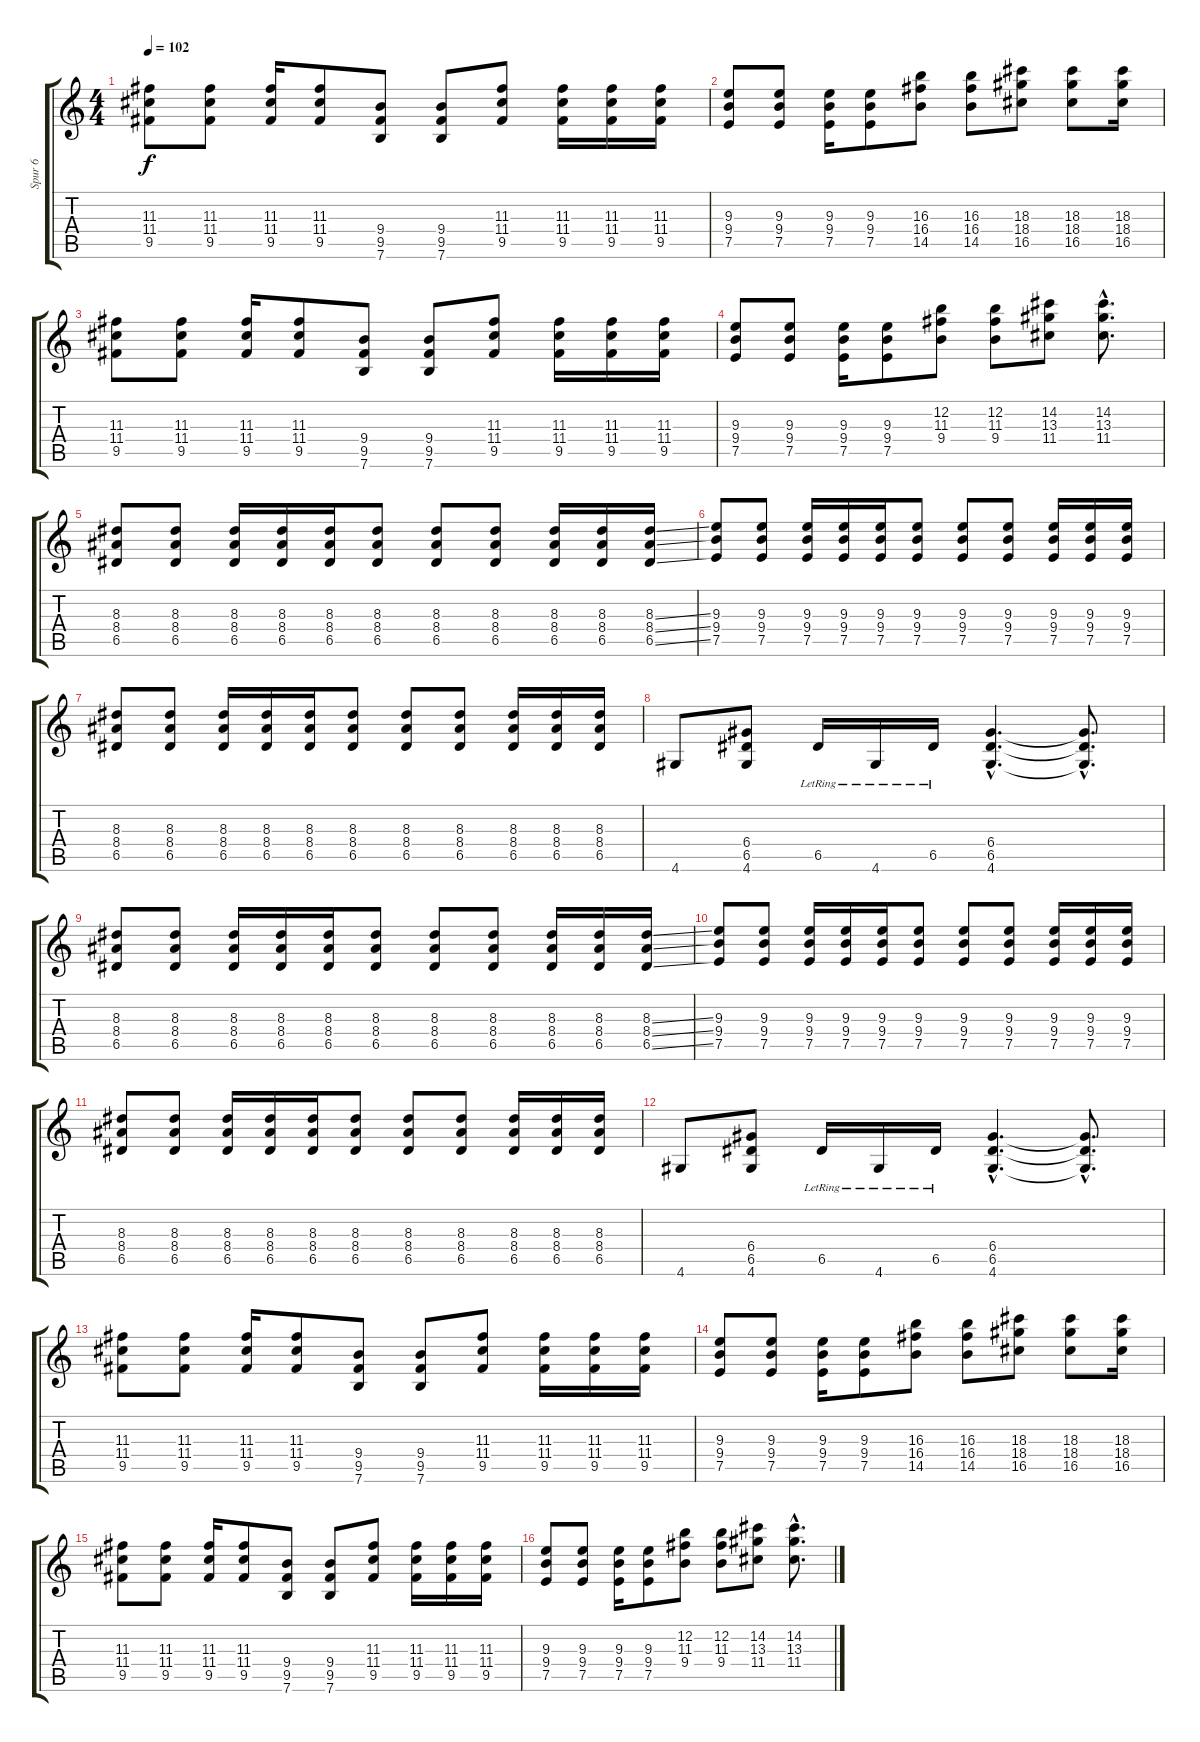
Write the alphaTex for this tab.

\track ("Spur 6" "Spur 6") {instrument distortionguitar}
\staff {score tabs}
\tuning (E4 B3 G3 D3 A2 E2) {hide}
\ts (4 4)
\tempo 102
\clef g2
\ks c
(11.3 11.4 9.5).8{dy f} (11.3 11.4 9.5).8 (11.3 11.4 9.5).16 (11.3 11.4 9.5).8 (9.4 9.5 7.6).8 (9.4 9.5 7.6).8 (11.3 11.4 9.5).8 (11.3 11.4 9.5).16 (11.3 11.4 9.5).16 (11.3 11.4 9.5).16 |
(9.3 9.4 7.5).8 (9.3 9.4 7.5).8 (9.3 9.4 7.5).16 (9.3 9.4 7.5).8 (16.3 16.4 14.5).8 (16.3 16.4 14.5).8 (18.3 18.4 16.5).8 (18.3 18.4 16.5).8 (18.3 18.4 16.5).16 |
(11.3 11.4 9.5).8 (11.3 11.4 9.5).8 (11.3 11.4 9.5).16 (11.3 11.4 9.5).8 (9.4 9.5 7.6).8 (9.4 9.5 7.6).8 (11.3 11.4 9.5).8 (11.3 11.4 9.5).16 (11.3 11.4 9.5).16 (11.3 11.4 9.5).16 |
(9.3 9.4 7.5).8 (9.3 9.4 7.5).8 (9.3 9.4 7.5).16 (9.3 9.4 7.5).8 (12.2 11.3 9.4).8 (12.2 11.3 9.4).8 (14.2 13.3 11.4).8 (14.2{hac} 13.3{hac} 11.4{hac}).8{d} |
(8.3 8.4 6.5).8{instrument overdrivenguitar} (8.3 8.4 6.5).8 (8.3 8.4 6.5).16 (8.3 8.4 6.5).16 (8.3 8.4 6.5).16 (8.3 8.4 6.5).8 (8.3 8.4 6.5).8 (8.3 8.4 6.5).8 (8.3 8.4 6.5).16 (8.3 8.4 6.5).16 (8.3{ss} 8.4{ss} 6.5{ss}).16 |
(9.3 9.4 7.5).8 (9.3 9.4 7.5).8 (9.3 9.4 7.5).16 (9.3 9.4 7.5).16 (9.3 9.4 7.5).16 (9.3 9.4 7.5).8 (9.3 9.4 7.5).8 (9.3 9.4 7.5).8 (9.3 9.4 7.5).16 (9.3 9.4 7.5).16 (9.3 9.4 7.5).16 |
(8.3 8.4 6.5).8 (8.3 8.4 6.5).8 (8.3 8.4 6.5).16 (8.3 8.4 6.5).16 (8.3 8.4 6.5).16 (8.3 8.4 6.5).8 (8.3 8.4 6.5).8 (8.3 8.4 6.5).8 (8.3 8.4 6.5).16 (8.3 8.4 6.5).16 (8.3 8.4 6.5).16 |
4.6.8 (6.4 6.5 4.6).8 6.5{lr}.16 4.6{lr}.16 6.5{lr}.16 (6.4{hac} 6.5{hac} 4.6{hac}).4{d} (6.4{hac t} 6.5{hac t} 4.6{hac t}).8{d} |
(8.3 8.4 6.5).8 (8.3 8.4 6.5).8 (8.3 8.4 6.5).16 (8.3 8.4 6.5).16 (8.3 8.4 6.5).16 (8.3 8.4 6.5).8 (8.3 8.4 6.5).8 (8.3 8.4 6.5).8 (8.3 8.4 6.5).16 (8.3 8.4 6.5).16 (8.3{ss} 8.4{ss} 6.5{ss}).16 |
(9.3 9.4 7.5).8 (9.3 9.4 7.5).8 (9.3 9.4 7.5).16 (9.3 9.4 7.5).16 (9.3 9.4 7.5).16 (9.3 9.4 7.5).8 (9.3 9.4 7.5).8 (9.3 9.4 7.5).8 (9.3 9.4 7.5).16 (9.3 9.4 7.5).16 (9.3 9.4 7.5).16 |
(8.3 8.4 6.5).8 (8.3 8.4 6.5).8 (8.3 8.4 6.5).16 (8.3 8.4 6.5).16 (8.3 8.4 6.5).16 (8.3 8.4 6.5).8 (8.3 8.4 6.5).8 (8.3 8.4 6.5).8 (8.3 8.4 6.5).16 (8.3 8.4 6.5).16 (8.3 8.4 6.5).16 |
4.6.8 (6.4 6.5 4.6).8 6.5{lr}.16 4.6{lr}.16 6.5{lr}.16 (6.4{hac} 6.5{hac} 4.6{hac}).4{d} (6.4{hac t} 6.5{hac t} 4.6{hac t}).8{d} |
(11.3 11.4 9.5).8 (11.3 11.4 9.5).8 (11.3 11.4 9.5).16 (11.3 11.4 9.5).8 (9.4 9.5 7.6).8 (9.4 9.5 7.6).8 (11.3 11.4 9.5).8 (11.3 11.4 9.5).16 (11.3 11.4 9.5).16 (11.3 11.4 9.5).16 |
(9.3 9.4 7.5).8 (9.3 9.4 7.5).8 (9.3 9.4 7.5).16 (9.3 9.4 7.5).8 (16.3 16.4 14.5).8 (16.3 16.4 14.5).8 (18.3 18.4 16.5).8 (18.3 18.4 16.5).8 (18.3 18.4 16.5).16 |
(11.3 11.4 9.5).8 (11.3 11.4 9.5).8 (11.3 11.4 9.5).16 (11.3 11.4 9.5).8 (9.4 9.5 7.6).8 (9.4 9.5 7.6).8 (11.3 11.4 9.5).8 (11.3 11.4 9.5).16 (11.3 11.4 9.5).16 (11.3 11.4 9.5).16 |
(9.3 9.4 7.5).8 (9.3 9.4 7.5).8 (9.3 9.4 7.5).16 (9.3 9.4 7.5).8 (12.2 11.3 9.4).8 (12.2 11.3 9.4).8 (14.2 13.3 11.4).8 (14.2{hac} 13.3{hac} 11.4{hac}).8{d}
